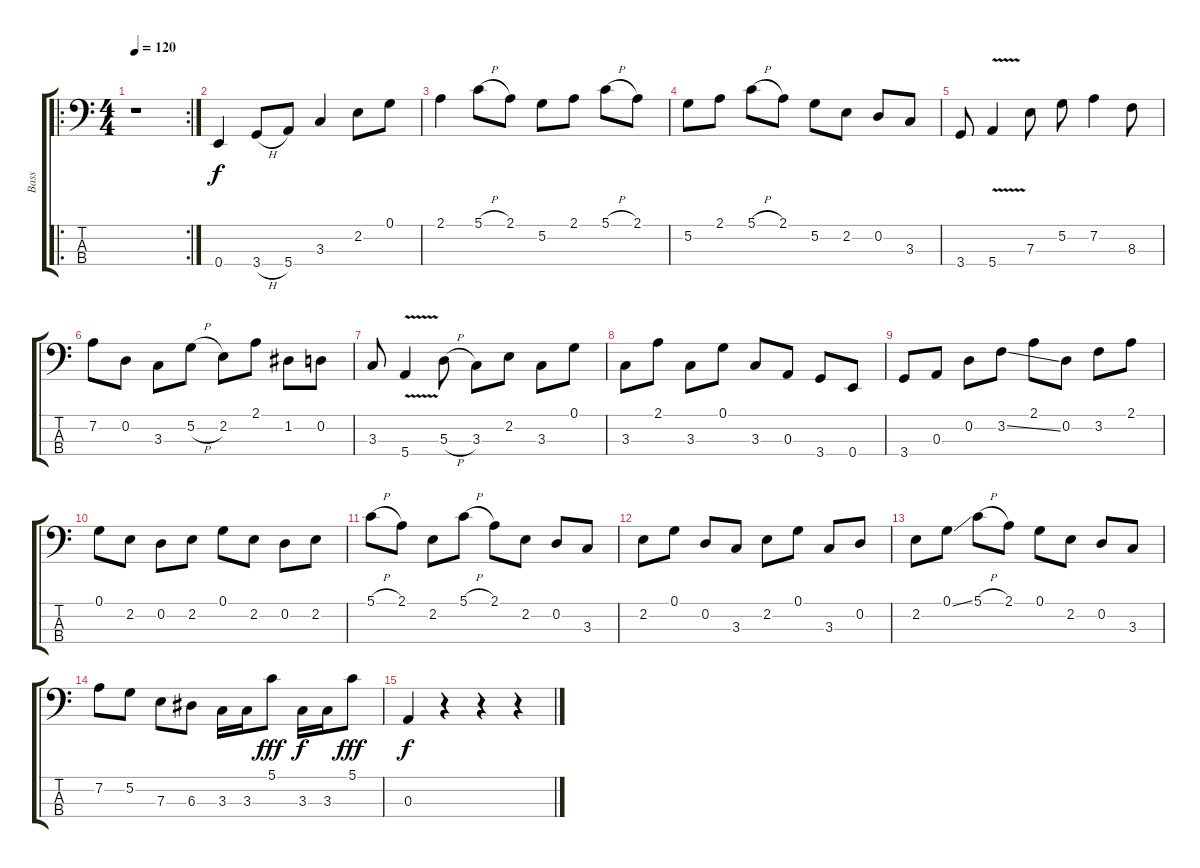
\track ("Bass" "Bass") {instrument slapbass1}
\staff {score tabs}
\tuning (G2 D2 A1 E1) {hide}
\ro
\rc 2
\ts (4 4)
\tempo 120
\clef f4
\ks c
r.1{dy f instrument slapbass1} |
0.4.4 3.4{h}.8 5.4.8 3.3.4 2.2.8 0.1.8 |
2.1.4 5.1{h}.8 2.1.8 5.2.8 2.1.8 5.1{h}.8 2.1.8 |
5.2.8 2.1.8 5.1{h}.8 2.1.8 5.2.8 2.2.8 0.2.8 3.3.8 |
3.4.8 5.4{v}.4 7.3.8 5.2.8 7.2.4 8.3.8 |
7.2.8 0.2.8 3.3.8 5.2{h}.8 2.2.8 2.1.8 1.2.8 0.2.8 |
3.3.8 5.4{v}.4 5.3{h}.8 3.3.8 2.2.8 3.3.8 0.1.8 |
3.3.8 2.1.8 3.3.8 0.1.8 3.3.8 0.3.8 3.4.8 0.4.8 |
3.4.8 0.3.8 0.2.8 3.2{ss}.8 2.1.8 0.2.8 3.2.8 2.1.8 |
0.1.8 2.2.8 0.2.8 2.2.8 0.1.8 2.2.8 0.2.8 2.2.8 |
5.1{h}.8 2.1.8 2.2.8 5.1{h}.8 2.1.8 2.2.8 0.2.8 3.3.8 |
2.2.8 0.1.8 0.2.8 3.3.8 2.2.8 0.1.8 3.3.8 0.2.8 |
2.2.8 0.1{ss}.8 5.1{h}.8 2.1.8 0.1.8 2.2.8 0.2.8 3.3.8 |
7.2.8 5.2.8 7.3.8 6.3.8 3.3.16 3.3.16 5.1.8{dy fff} 3.3.16{dy f} 3.3.16 5.1.8{dy fff} |
0.3.4{dy f} r.4 r.4 r.4
